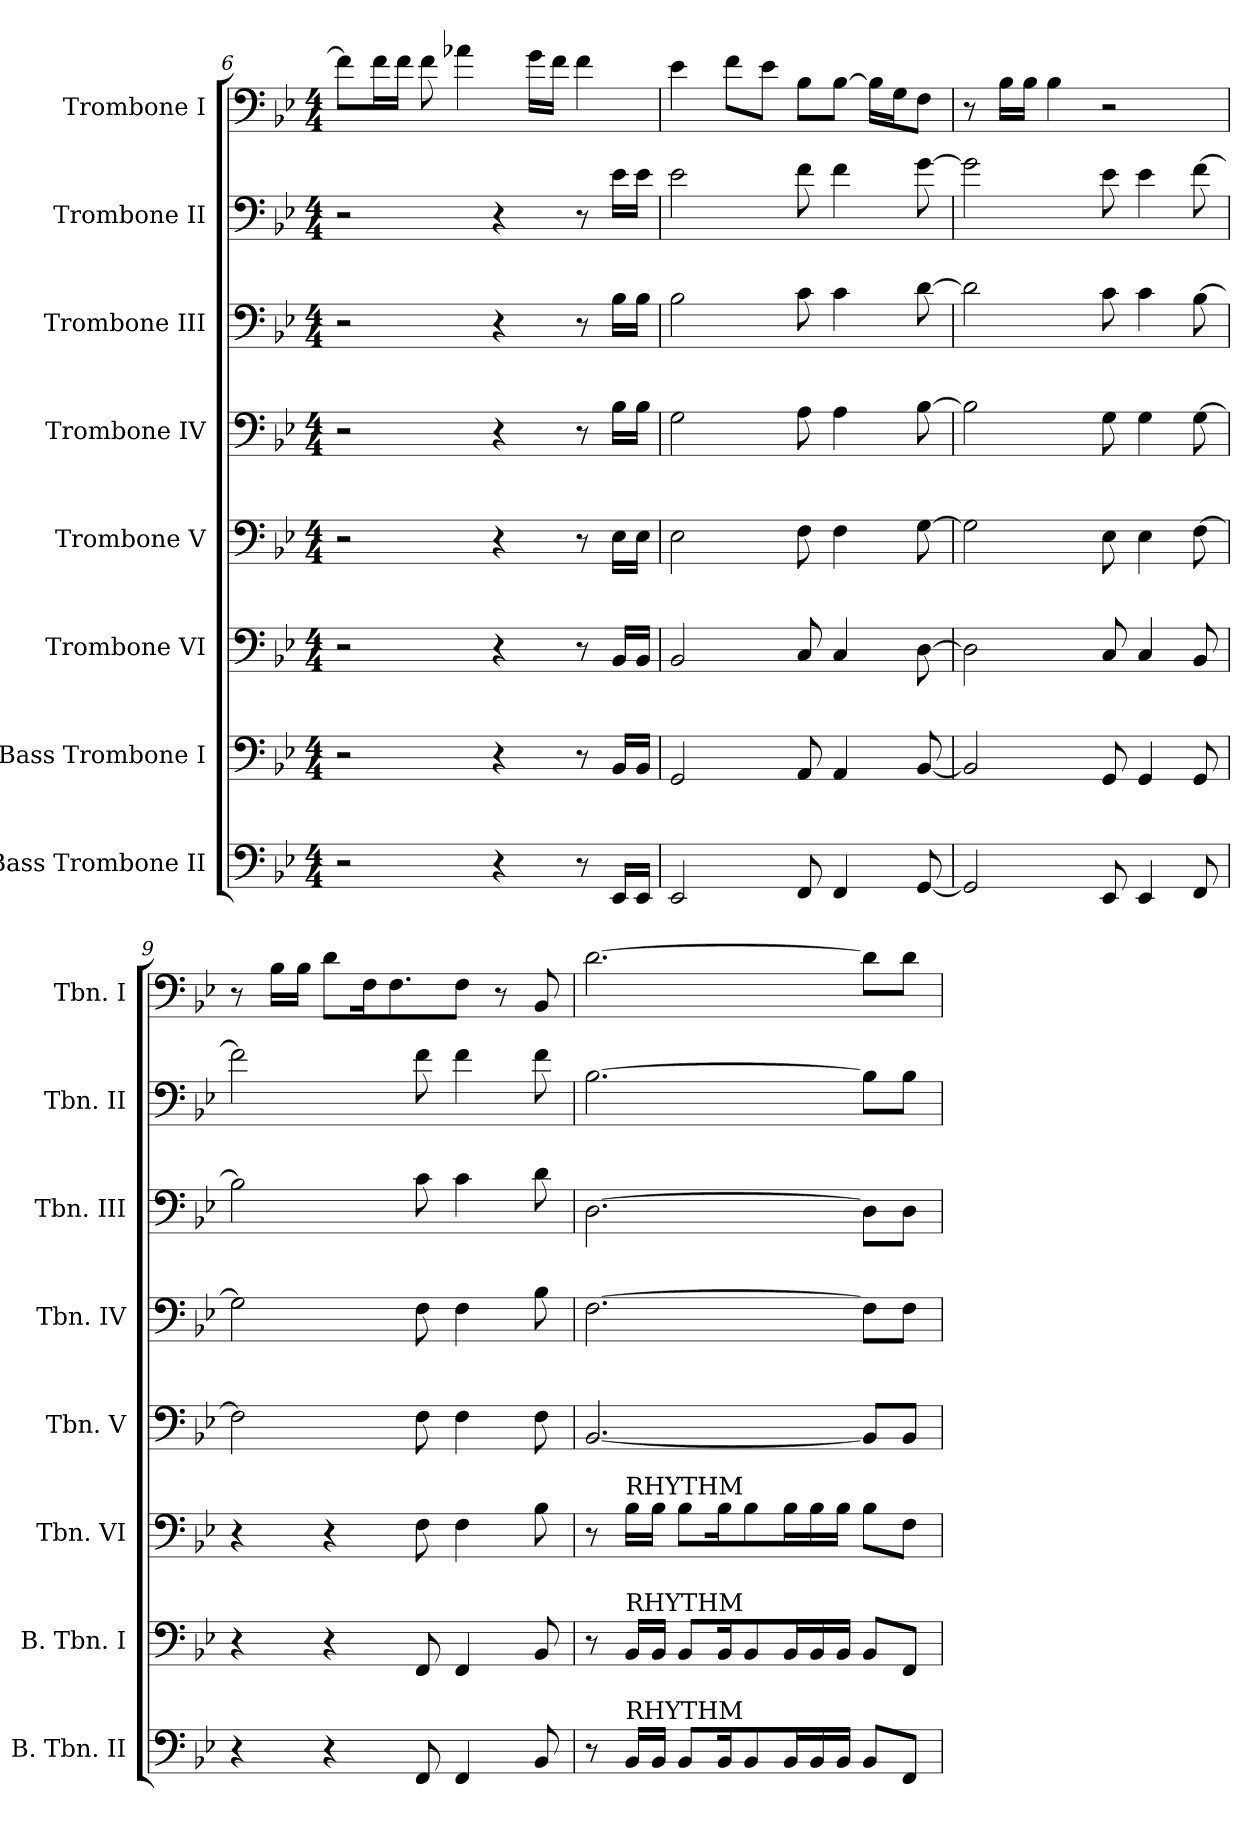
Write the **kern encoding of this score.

**kern	**kern	**kern	**kern	**kern	**kern	**kern	**kern
*part8	*part7	*part6	*part5	*part4	*part3	*part2	*part1
*staff8	*staff7	*staff6	*staff5	*staff4	*staff3	*staff2	*staff1
*I"Bass Trombone II	*I"Bass Trombone I	*I"Trombone VI	*I"Trombone V	*I"Trombone IV	*I"Trombone III	*I"Trombone II	*I"Trombone I
*I'B. Tbn. II	*I'B. Tbn. I	*I'Tbn. VI	*I'Tbn. V	*I'Tbn. IV	*I'Tbn. III	*I'Tbn. II	*I'Tbn. I
*clefF4	*clefF4	*clefF4	*clefF4	*clefF4	*clefF4	*clefF4	*clefF4
*k[b-e-]	*k[b-e-]	*k[b-e-]	*k[b-e-]	*k[b-e-]	*k[b-e-]	*k[b-e-]	*k[b-e-]
*M4/4	*M4/4	*M4/4	*M4/4	*M4/4	*M4/4	*M4/4	*M4/4
=6	=6	=6	=6	=6	=6	=6	=6
2r	2r	2r	2r	2r	2r	2r	8f\L]
.	.	.	.	.	.	.	16f\L
.	.	.	.	.	.	.	16f\JJ
.	.	.	.	.	.	.	8f\
.	.	.	.	.	.	.	4a-X\
4r	4r	4r	4r	4r	4r	4r	.
.	.	.	.	.	.	.	16g\LL
.	.	.	.	.	.	.	16f\JJ
8r	8r	8r	8r	8r	8r	8r	4f\
16EE-/LL	16BB-/LL	16BB-/LL	16E-\LL	16B-\LL	16B-\LL	16e-\LL	.
16EE-/JJ	16BB-/JJ	16BB-/JJ	16E-\JJ	16B-\JJ	16B-\JJ	16e-\JJ	.
=7	=7	=7	=7	=7	=7	=7	=7
2EE-/	2GG/	2BB-/	2E-\	2G\	2B-\	2e-\	4e-\
.	.	.	.	.	.	.	8f\L
.	.	.	.	.	.	.	8e-\J
8FF/	8AA/	8C/	8F\	8A\	8c\	8f\	8B-\L
4FF/	4AA/	4C/	4F\	4A\	4c\	4f\	[8B-\J
.	.	.	.	.	.	.	16B-\LL]
.	.	.	.	.	.	.	16G\J
[8GG/	[8BB-/	[8D\	[8G\	[8B-\	[8d\	[8g\	8F\J
=8	=8	=8	=8	=8	=8	=8	=8
2GG/]	2BB-/]	2D\]	2G\]	2B-\]	2d\]	2g\]	8r
.	.	.	.	.	.	.	16B-\LL
.	.	.	.	.	.	.	16B-\JJ
.	.	.	.	.	.	.	4B-\
8EE-/	8GG/	8C/	8E-\	8G\	8c\	8e-\	2r
4EE-/	4GG/	4C/	4E-\	4G\	4c\	4e-\	.
8FF/	8GG/	8BB-/	[8F\	[8G\	[8B-\	[8f\	.
!!LO:PB:g=z
=9	=9	=9	=9	=9	=9	=9	=9
4r	4r	4r	2F\]	2G\]	2B-\]	2f\]	8r
.	.	.	.	.	.	.	16B-\LL
.	.	.	.	.	.	.	16B-\JJ
4r	4r	4r	.	.	.	.	8d\L
.	.	.	.	.	.	.	16F\K
.	.	.	.	.	.	.	8.F\
8FF/	8FF/	8F\	8F\	8F\	8c\	8f\	.
4FF/	4FF/	4F\	4F\	4F\	4c\	4f\	8F\J
.	.	.	.	.	.	.	8r
8BB-/	8BB-/	8B-\	8F\	8B-\	8d\	8f\	8BB-/
=10	=10	=10	=10	=10	=10	=10	=10
8r	8r	8r	[2.BB-/	[2.F\	[2.D\	[2.B-\	[2.d\
!	!	!LO:TX:a:t=RHYTHM	!	!	!	!	!
!	!LO:TX:a:t=RHYTHM	!	!	!	!	!	!
!LO:TX:a:t=RHYTHM	!	!	!	!	!	!	!
16BB-/LL	16BB-/LL	16B-\LL	.	.	.	.	.
16BB-/JJ	16BB-/JJ	16B-\JJ	.	.	.	.	.
8BB-/L	8BB-/L	8B-\L	.	.	.	.	.
16BB-/K	16BB-/K	16B-\K	.	.	.	.	.
8BB-/	8BB-/	8B-\	.	.	.	.	.
16BB-/L	16BB-/L	16B-\L	.	.	.	.	.
16BB-/	16BB-/	16B-\	.	.	.	.	.
16BB-/JJ	16BB-/JJ	16B-\JJ	.	.	.	.	.
8BB-/L	8BB-/L	8B-\L	8BB-/L]	8F\L]	8D\L]	8B-\L]	8d\L]
8FF/J	8FF/J	8F\J	8BB-/J	8F\J	8D\J	8B-\J	8d\J
=	=	=	=	=	=	=	=
*-	*-	*-	*-	*-	*-	*-	*-
